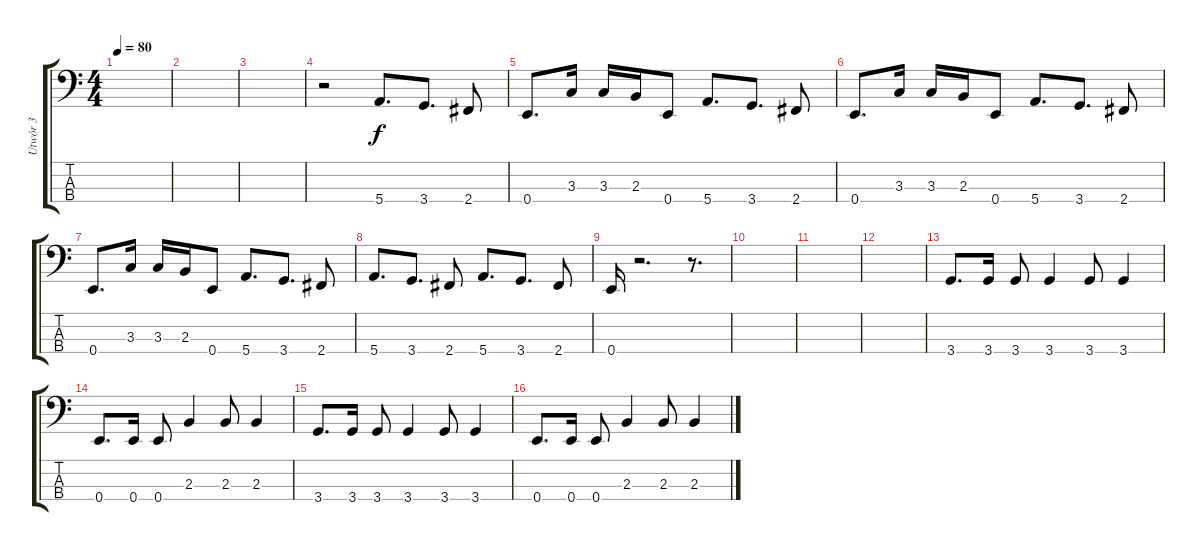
\track ("Utwór 3" "Utwór 3") {instrument electricbassfinger}
\staff {score tabs}
\tuning (G2 D2 A1 E1) {hide}
\ts (4 4)
\tempo 80
\clef f4
\ks c
|
|
|
r.2 5.4.8{d} 3.4.8{d} 2.4.8 |
0.4.8{d} 3.3.16 3.3.16 2.3.16 0.4.8 5.4.8{d} 3.4.8{d} 2.4.8 |
0.4.8{d} 3.3.16 3.3.16 2.3.16 0.4.8 5.4.8{d} 3.4.8{d} 2.4.8 |
0.4.8{d} 3.3.16 3.3.16 2.3.16 0.4.8 5.4.8{d} 3.4.8{d} 2.4.8 |
5.4.8{d} 3.4.8{d} 2.4.8 5.4.8{d} 3.4.8{d} 2.4.8 |
0.4.16 r.2{d} r.8{d} |
|
|
|
3.4.8{d} 3.4.16 3.4.8 3.4.4 3.4.8 3.4.4 |
0.4.8{d} 0.4.16 0.4.8 2.3.4 2.3.8 2.3.4 |
3.4.8{d} 3.4.16 3.4.8 3.4.4 3.4.8 3.4.4 |
0.4.8{d} 0.4.16 0.4.8 2.3.4 2.3.8 2.3.4
